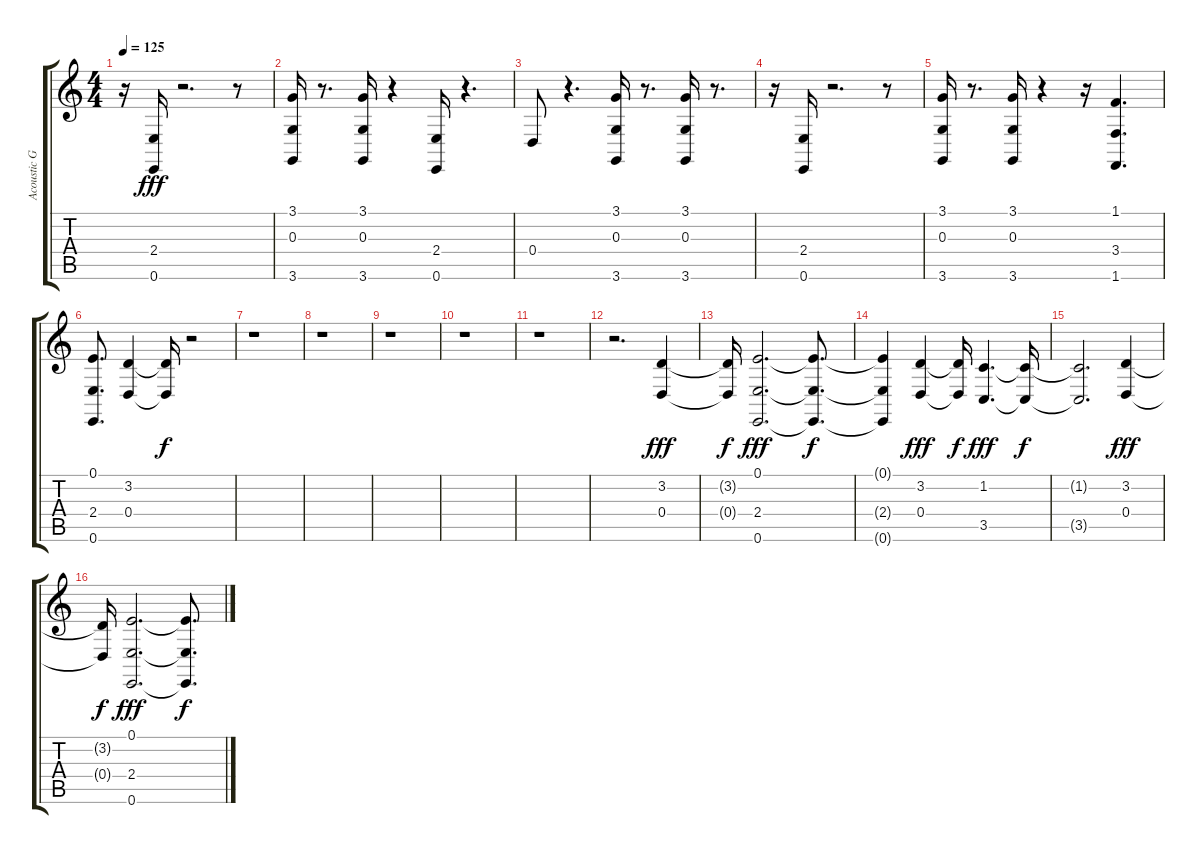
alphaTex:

\track ("Acoustic Grand Piano" "Acoustic G") {instrument acousticgrandpiano}
\staff {score tabs}
\tuning (E4 B3 G3 D3 A2 E2) {hide}
\ts (4 4)
\tempo 125
\clef g2
\ks c
r.16{dy fff} (2.4 0.6).16 r.2{d} r.8 |
(3.1 0.3 3.6).16 r.8{d} (3.1 0.3 3.6).16 r.4 (2.4 0.6).16 r.4{d} |
0.4.8 r.4{d} (3.1 0.3 3.6).16 r.8{d} (3.1 0.3 3.6).16 r.8{d} |
r.16 (2.4 0.6).16 r.2{d} r.8 |
(3.1 0.3 3.6).16 r.8{d} (3.1 0.3 3.6).16 r.4 r.16 (1.1 3.4 1.6).4{d} |
(0.1 2.4 0.6).8{d} (3.2 0.4).4 (3.2{t} 0.4{t}).16{dy f} r.2 |
r.1 |
r.1 |
r.1 |
r.1 |
r.1 |
r.2{d} (3.2 0.4).4{dy fff} |
(3.2{t} 0.4{t}).16{dy f} (0.1 2.4 0.6).2{d dy fff} (0.1{t} 2.4{t} 0.6{t}).8{d dy f} |
(0.1{t} 2.4{t} 0.6{t}).4 (3.2 0.4).4{dy fff} (3.2{t} 0.4{t}).16{dy f} (1.2 3.5).4{d dy fff} (1.2{t} 3.5{t}).16{dy f} |
(1.2{t} 3.5{t}).2{d} (3.2 0.4).4{dy fff} |
(3.2{t} 0.4{t}).16{dy f} (0.1 2.4 0.6).2{d dy fff} (0.1{t} 2.4{t} 0.6{t}).8{d dy f}
